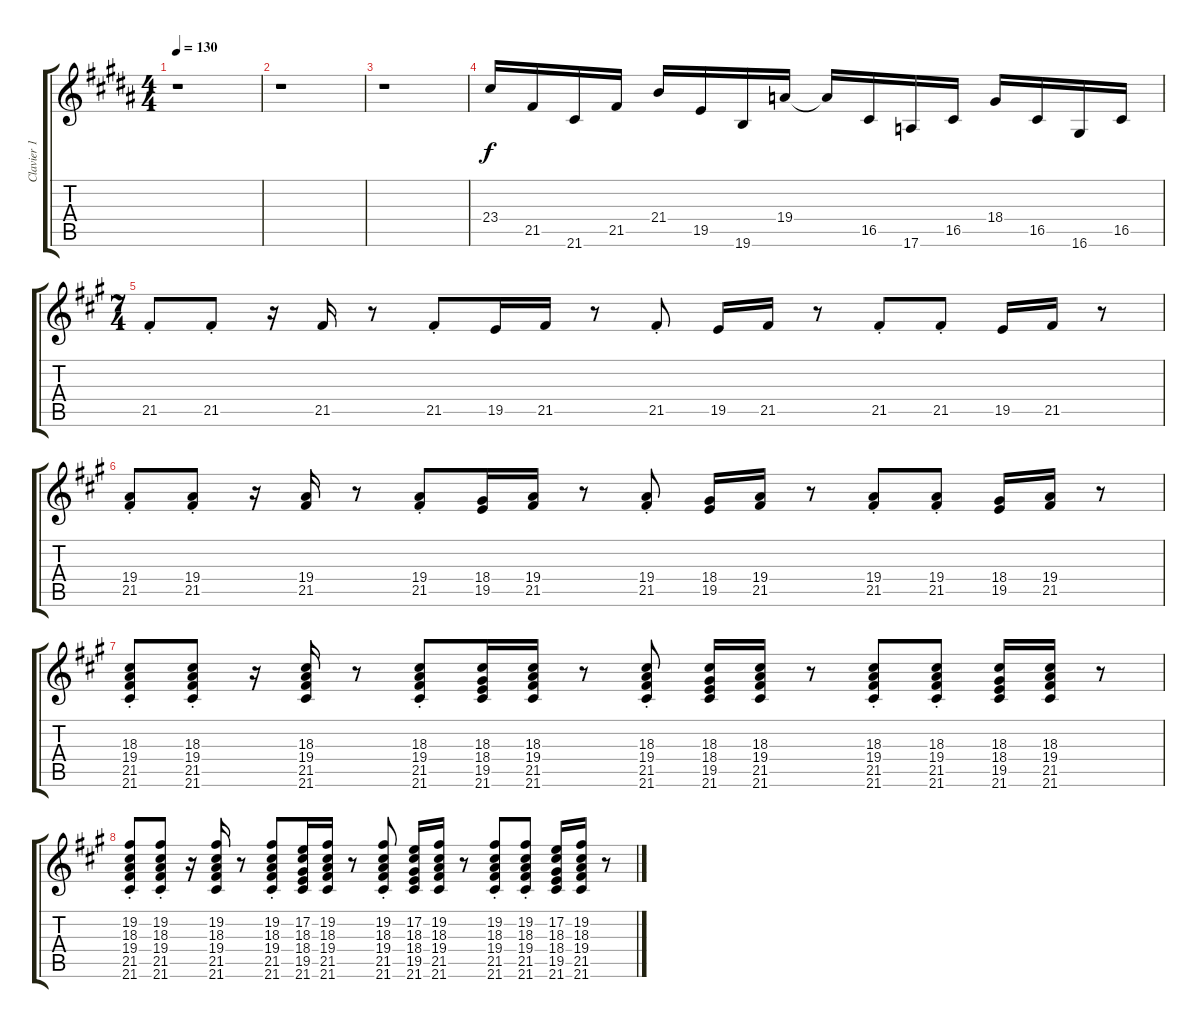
\track ("Clavier 1" "Clavier 1") {instrument fx5brightness}
\staff {score tabs}
\tuning (E4 B3 G3 D3 A2 E2) {hide}
\ts (4 4)
\tempo 130
\clef g2
\ks b
r.1{dy f} |
r.1 |
r.1 |
23.4.16{volume 14} 21.5.16 21.6.16 21.5.16 21.4.16 19.5.16 19.6.16 19.4.16 19.4{t}.16 16.5.16 17.6.16 16.5.16 18.4.16 16.5.16 16.6.16 16.5.16 |
\ts (7 4)
\ks a
21.5{st}.8 21.5{st}.8 r.16 21.5.16 r.8 21.5{st}.8 19.5.16 21.5.16 r.8 21.5{st}.8 19.5.16 21.5.16 r.8 21.5{st}.8 21.5{st}.8 19.5.16 21.5.16 r.8 |
(19.4{st} 21.5{st}).8 (19.4{st} 21.5{st}).8 r.16 (19.4 21.5).16 r.8 (19.4{st} 21.5{st}).8 (18.4 19.5).16 (19.4 21.5).16 r.8 (19.4{st} 21.5{st}).8 (18.4 19.5).16 (19.4 21.5).16 r.8 (19.4{st} 21.5{st}).8 (19.4{st} 21.5{st}).8 (18.4 19.5).16 (19.4 21.5).16 r.8 |
(18.3{st} 19.4{st} 21.5{st} 21.6{st}).8 (18.3{st} 19.4{st} 21.5{st} 21.6{st}).8 r.16 (18.3 19.4 21.5 21.6).16 r.8 (18.3{st} 19.4{st} 21.5{st} 21.6{st}).8 (18.3 18.4 19.5 21.6).16 (18.3 19.4 21.5 21.6).16 r.8 (18.3{st} 19.4{st} 21.5{st} 21.6{st}).8 (18.3 18.4 19.5 21.6).16 (18.3 19.4 21.5 21.6).16 r.8 (18.3{st} 19.4{st} 21.5{st} 21.6{st}).8 (18.3{st} 19.4{st} 21.5{st} 21.6{st}).8 (18.3 18.4 19.5 21.6).16 (18.3 19.4 21.5 21.6).16 r.8 |
(19.2{st} 18.3{st} 19.4{st} 21.5{st} 21.6{st}).8 (19.2{st} 18.3{st} 19.4{st} 21.5{st} 21.6{st}).8 r.16 (19.2 18.3 19.4 21.5 21.6).16 r.8 (19.2{st} 18.3{st} 19.4{st} 21.5{st} 21.6{st}).8 (17.2 18.3 18.4 19.5 21.6).16 (19.2 18.3 19.4 21.5 21.6).16 r.8 (19.2{st} 18.3{st} 19.4{st} 21.5{st} 21.6{st}).8 (17.2 18.3 18.4 19.5 21.6).16 (19.2 18.3 19.4 21.5 21.6).16 r.8 (19.2{st} 18.3{st} 19.4{st} 21.5{st} 21.6{st}).8 (19.2{st} 18.3{st} 19.4{st} 21.5{st} 21.6{st}).8 (17.2 18.3 18.4 19.5 21.6).16 (19.2 18.3 19.4 21.5 21.6).16 r.8
